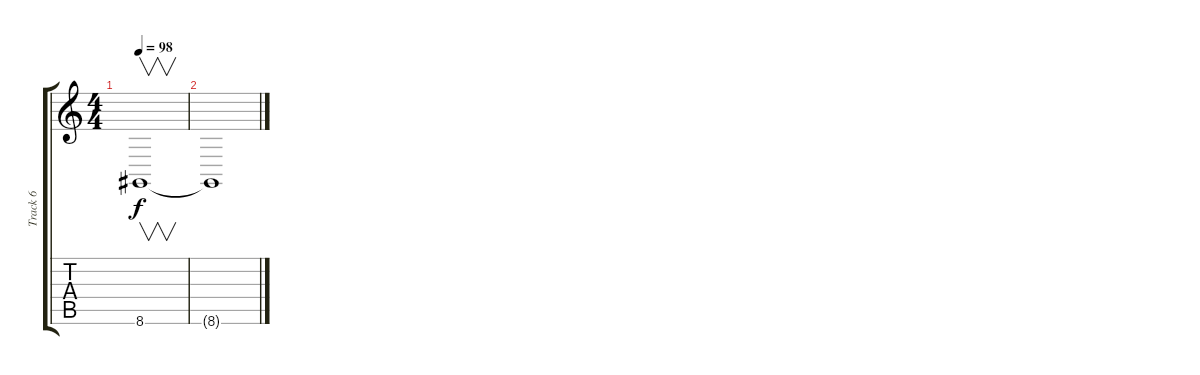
\track ("Track 6" "Track 6") {instrument pad4choir}
\staff {score tabs}
\tuning (D4 A3 F3 C3 G2 C2) {hide}
\ts (4 4)
\tempo 98
\clef g2
\ks c
8.6.1{v dy f} |
8.6{t}.1
